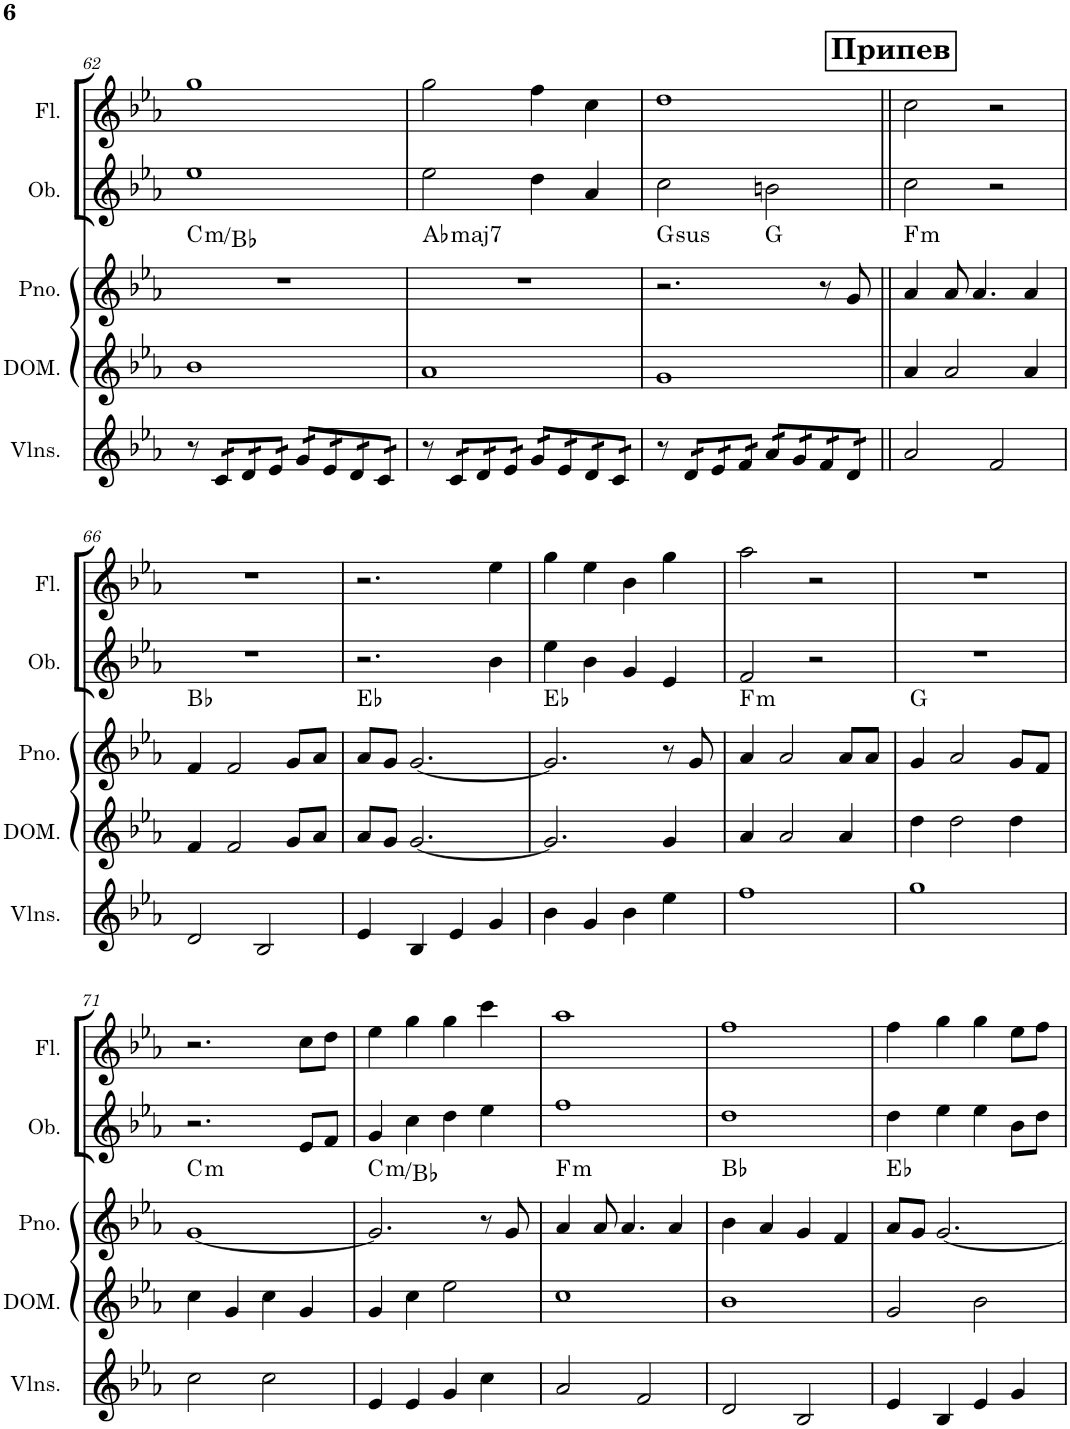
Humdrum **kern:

**kern	**kern	**kern	**harte	**kern	**kern
*part5	*part4	*part3	*part3	*part2	*part1
*staff5	*staff4	*staff3	*	*staff2	*staff1
*I"Violins	*I"DOMRA	*I"Piano	*	*I"Oboe	*I"Flute
*I'Vlns.	*I'DOM.	*I'Pno.	*	*I'Ob.	*I'Fl.
!!LO:PB:g=z
*clefG2	*clefG2	*clefG2	*	*clefG2	*clefG2
*k[b-e-a-]	*k[b-e-a-]	*k[b-e-a-]	*	*k[b-e-a-]	*k[b-e-a-]
*M4/4	*M4/4	*M4/4	*	*M4/4	*M4/4
=62	=62	=62	=62	=62	=62
!	!	!	!LO:H:kt=m	!	!
8r	1b-	1r	C:min/b7	1ee-	1gg
*tremolo	*	*	*	*	*
16c/LL	.	.	.	.	.
16c/	.	.	.	.	.
16d/	.	.	.	.	.
16d/	.	.	.	.	.
16e-/	.	.	.	.	.
16e-/JJ	.	.	.	.	.
16g/LL	.	.	.	.	.
16g/	.	.	.	.	.
16e-/	.	.	.	.	.
16e-/	.	.	.	.	.
16d/	.	.	.	.	.
16d/	.	.	.	.	.
16c/	.	.	.	.	.
16c/JJ	.	.	.	.	.
=63	=63	=63	=63	=63	=63
!	!	!	!LO:H:kt=maj7	!	!
8r	1a-	1r	Ab:maj7	2ee-\	2gg\
16c/LL	.	.	.	.	.
16c/	.	.	.	.	.
16d/	.	.	.	.	.
16d/	.	.	.	.	.
16e-/	.	.	.	.	.
16e-/JJ	.	.	.	.	.
16g/LL	.	.	.	4dd\	4ff\
16g/	.	.	.	.	.
16e-/	.	.	.	.	.
16e-/	.	.	.	.	.
16d/	.	.	.	4a-/	4cc\
16d/	.	.	.	.	.
16c/	.	.	.	.	.
16c/JJ	.	.	.	.	.
=64	=64	=64	=64	=64	=64
!	!	!	!LO:H:kt=sus	!	!
*	*	*^	*	*	*
8r	1g	2.r	2ryy	G:sus4	2cc\	1dd
16d/LL	.	.	.	.	.	.
16d/	.	.	.	.	.	.
16e-/	.	.	.	.	.	.
16e-/	.	.	.	.	.	.
16f/	.	.	.	.	.	.
16f/JJ	.	.	.	.	.	.
16a-/LL	.	.	2ryy	G:maj	2bn\	.
16a-/	.	.	.	.	.	.
16g/	.	.	.	.	.	.
16g/	.	.	.	.	.	.
16f/	.	8r	.	.	.	.
16f/	.	.	.	.	.	.
16d/	.	8g/	.	.	.	.
16d/JJ	.	.	.	.	.	.
*Xtremolo	*	*	*	*	*	*
!!LO:REH:place=s1:a:B:cj:fs=14:t=Припев
=65||	=65||	=65||	=65||	=65||	=65||	=65||
!	!	!	!	!LO:H:kt=m	!	!
*	*	*v	*v	*	*	*
2a-/	4a-/	4a-/	F:min	2cc\	2cc\
.	2a-/	8a-/	.	.	.
.	.	4.a-/	.	.	.
2f/	.	.	.	2r	2r
.	4a-/	4a-/	.	.	.
!!LO:LB:g=z
=66	=66	=66	=66	=66	=66
2d/	4f/	4f/	Bb:maj	1r	1r
.	2f/	2f/	.	.	.
2B-/	.	.	.	.	.
.	8g/L	8g/L	.	.	.
.	8a-/J	8a-/J	.	.	.
=67	=67	=67	=67	=67	=67
4e-/	8a-/L	8a-/L	Eb:maj	2.r	2.r
.	8g/J	8g/J	.	.	.
4B-/	[2.g/	[2.g/	.	.	.
4e-/	.	.	.	.	.
4g/	.	.	.	4b-\	4ee-\
=68	=68	=68	=68	=68	=68
4b-\	2.g/]	2.g/]	Eb:maj	4ee-\	4gg\
4g/	.	.	.	4b-\	4ee-\
4b-\	.	.	.	4g/	4b-\
4ee-\	4g/	8r	.	4e-/	4gg\
.	.	8g/	.	.	.
=69	=69	=69	=69	=69	=69
!	!	!	!LO:H:kt=m	!	!
1ff	4a-/	4a-/	F:min	2f/	2aa-\
.	2a-/	2a-/	.	.	.
.	.	.	.	2r	2r
.	4a-/	8a-/L	.	.	.
.	.	8a-/J	.	.	.
=70	=70	=70	=70	=70	=70
1gg	4dd\	4g/	G:maj	1r	1r
.	2dd\	2a-/	.	.	.
.	4dd\	8g/L	.	.	.
.	.	8f/J	.	.	.
!!LO:LB:g=z
=71	=71	=71	=71	=71	=71
!	!	!	!LO:H:kt=m	!	!
2cc\	4cc\	[1g	C:min	2.r	2.r
.	4g/	.	.	.	.
2cc\	4cc\	.	.	.	.
.	4g/	.	.	8e-/L	8cc\L
.	.	.	.	8f/J	8dd\J
=72	=72	=72	=72	=72	=72
!	!	!	!LO:H:kt=m	!	!
4e-/	4g/	2.g/]	C:min/b7	4g/	4ee-\
4e-/	4cc\	.	.	4cc\	4gg\
4g/	2ee-\	.	.	4dd\	4gg\
4cc\	.	8r	.	4ee-\	4ccc\
.	.	8g/	.	.	.
=73	=73	=73	=73	=73	=73
!	!	!	!LO:H:kt=m	!	!
2a-/	1cc	4a-/	F:min	1ff	1aa-
.	.	8a-/	.	.	.
.	.	4.a-/	.	.	.
2f/	.	.	.	.	.
.	.	4a-/	.	.	.
=74	=74	=74	=74	=74	=74
2d/	1b-	4b-\	Bb:maj	1dd	1ff
.	.	4a-/	.	.	.
2B-/	.	4g/	.	.	.
.	.	4f/	.	.	.
=75	=75	=75	=75	=75	=75
4e-/	2g/	8a-/L	Eb:maj	4dd\	4ff\
.	.	8g/J	.	.	.
4B-/	.	[2.g/	.	4ee-\	4gg\
4e-/	2b-\	.	.	4ee-\	4gg\
4g/	.	.	.	8b-\L	8ee-\L
.	.	.	.	8dd\J	8ff\J
=	=	=	=	=	=
*-	*-	*-	*-	*-	*-
